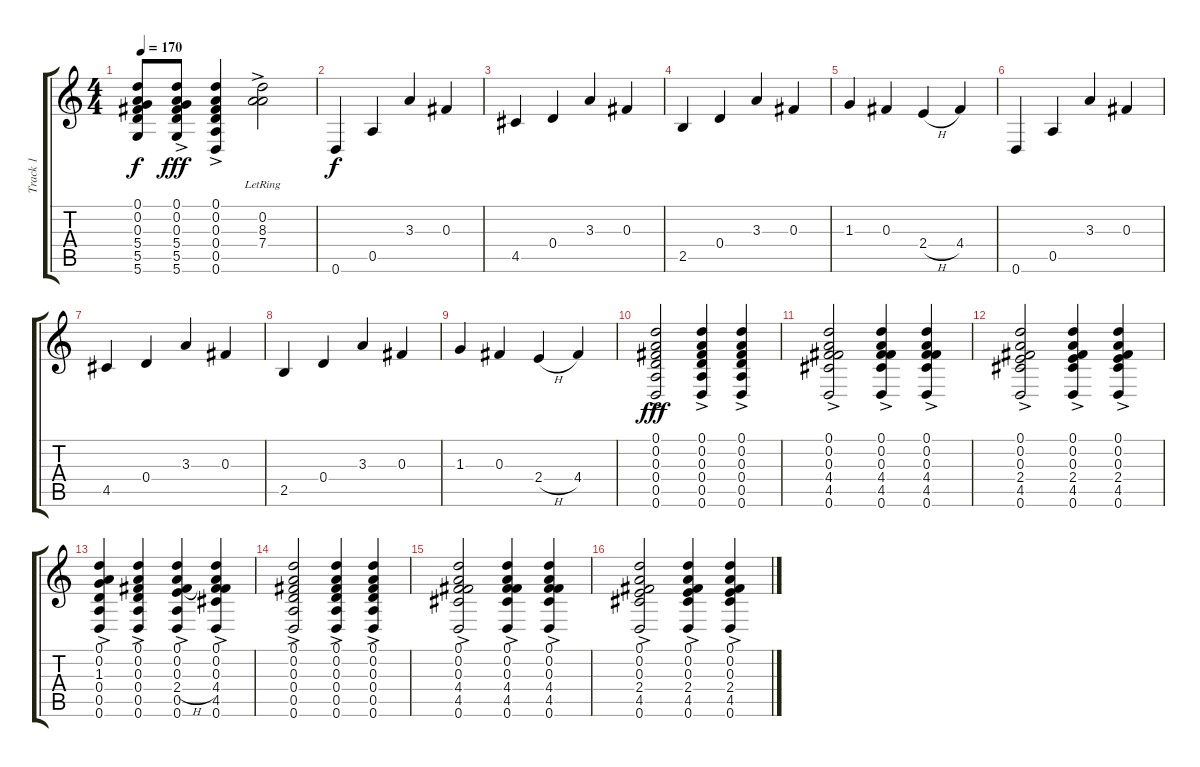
\track ("Track 1" "Track 1") {instrument acousticguitarsteel}
\staff {score tabs}
\tuning (D4 A3 Gb3 D3 A2 D2) {hide}
\ts (4 4)
\tempo 170
\clef g2
\ks c
(0.1 0.2 0.3 5.4 5.5 5.6).8{dy f} (0.1{ac} 0.2 0.3 5.4 5.5 5.6).8{dy fff} (0.1{ac} 0.2 0.3 0.4 0.5 0.6).4 (0.2 8.3{ac lr} 7.4{lr}).2 |
0.6.4{dy f} 0.5.4 3.3.4 0.3.4 |
4.5.4 0.4.4 3.3.4 0.3.4 |
2.5.4 0.4.4 3.3.4 0.3.4 |
1.3.4 0.3.4 2.4{h}.4 4.4.4 |
0.6.4 0.5.4 3.3.4 0.3.4 |
4.5.4 0.4.4 3.3.4 0.3.4 |
2.5.4 0.4.4 3.3.4 0.3.4 |
1.3.4 0.3.4 2.4{h}.4 4.4.4 |
(0.1{ac} 0.2 0.3 0.4 0.5 0.6).2{dy fff} (0.1{ac} 0.2 0.3 0.4 0.5 0.6).4 (0.1{ac} 0.2 0.3 0.4 0.5 0.6).4 |
(0.1{ac} 0.2 0.3 4.4 4.5 0.6).2 (0.1{ac} 0.2 0.3 4.4 4.5 0.6).4 (0.1{ac} 0.2 0.3 4.4 4.5 0.6).4 |
(0.1{ac} 0.2 0.3 2.4 4.5 0.6).2 (0.1{ac} 0.2 0.3 2.4 4.5 0.6).4 (0.1{ac} 0.2 0.3 2.4 4.5 0.6).4 |
(0.1{ac} 0.2 1.3 0.4 0.5 0.6).4 (0.1{ac} 0.2 0.3 0.4 0.5 0.6).4 (0.1{ac} 0.2 0.3 2.4{h} 0.5 0.6).4 (0.1{ac} 0.2 0.3 4.4 4.5 0.6).4 |
(0.1{ac} 0.2 0.3 0.4 0.5 0.6).2 (0.1{ac} 0.2 0.3 0.4 0.5 0.6).4 (0.1{ac} 0.2 0.3 0.4 0.5 0.6).4 |
(0.1{ac} 0.2 0.3 4.4 4.5 0.6).2 (0.1{ac} 0.2 0.3 4.4 4.5 0.6).4 (0.1{ac} 0.2 0.3 4.4 4.5 0.6).4 |
(0.1{ac} 0.2 0.3 2.4 4.5 0.6).2 (0.1{ac} 0.2 0.3 2.4 4.5 0.6).4 (0.1{ac} 0.2 0.3 2.4 4.5 0.6).4
